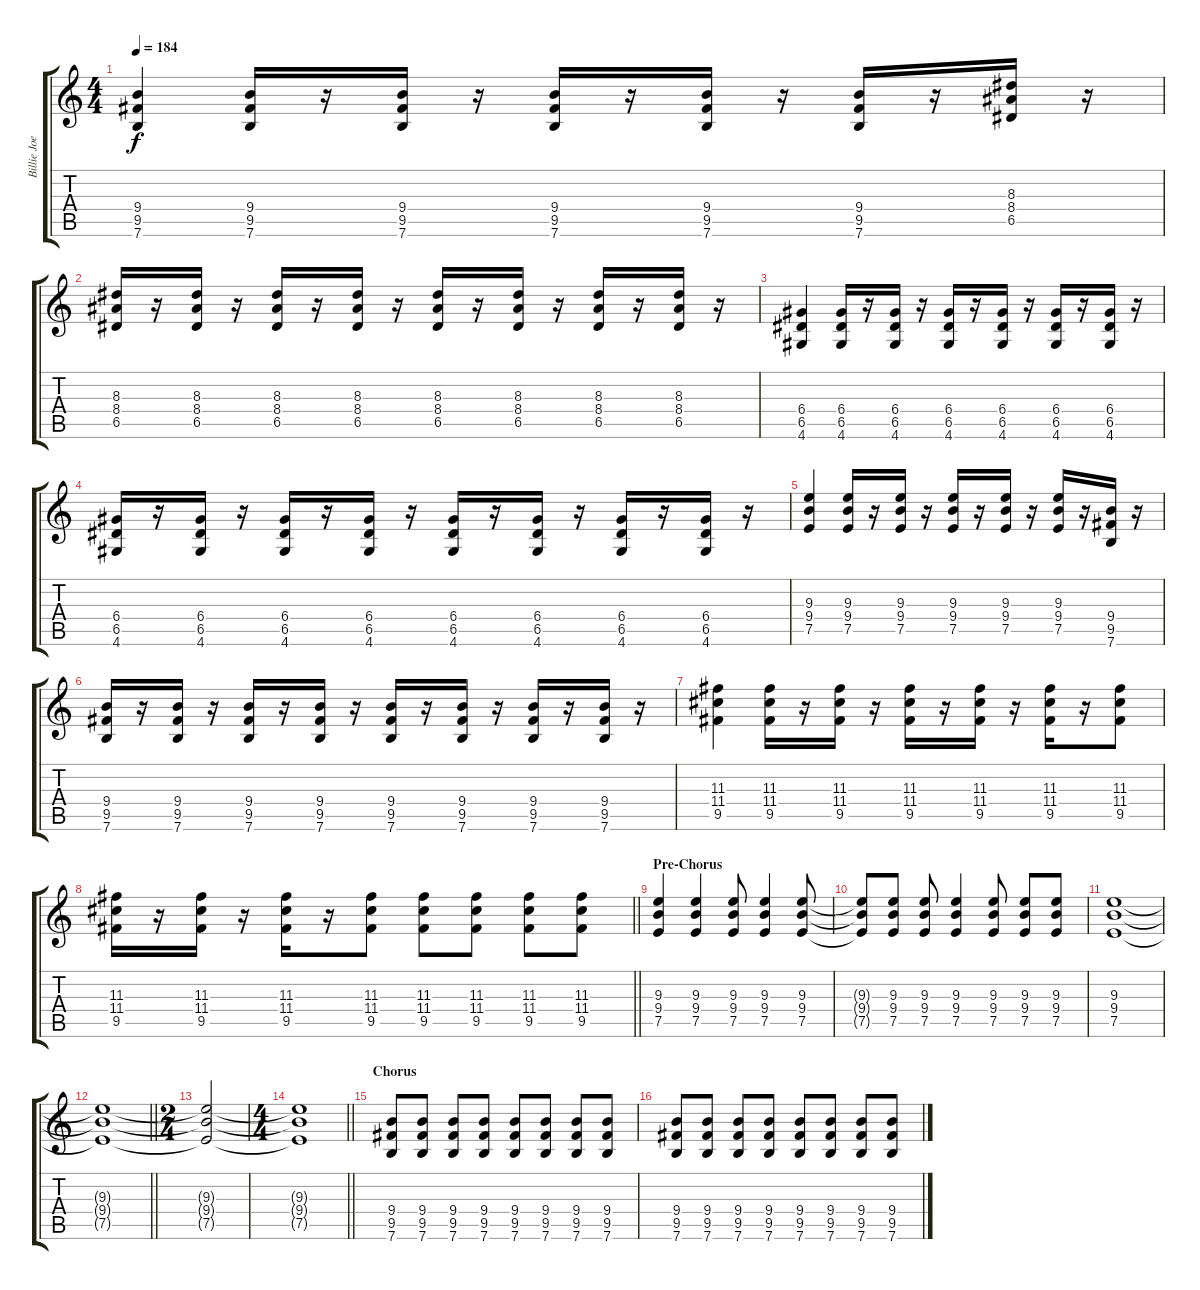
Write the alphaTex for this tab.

\track ("Billie Joe Armstrong - Guitar" "Billie Joe") {instrument distortionguitar}
\staff {score tabs}
\tuning (E4 B3 G3 D3 A2 E2) {hide}
\ts (4 4)
\tempo 184
\clef g2
\ks c
(9.4 9.5 7.6).4{dy f} (9.4 9.5 7.6).16 r.16 (9.4 9.5 7.6).16 r.16 (9.4 9.5 7.6).16 r.16 (9.4 9.5 7.6).16 r.16 (9.4 9.5 7.6).16 r.16 (8.3 8.4 6.5).16 r.16 |
(8.3 8.4 6.5).16 r.16 (8.3 8.4 6.5).16 r.16 (8.3 8.4 6.5).16 r.16 (8.3 8.4 6.5).16 r.16 (8.3 8.4 6.5).16 r.16 (8.3 8.4 6.5).16 r.16 (8.3 8.4 6.5).16 r.16 (8.3 8.4 6.5).16 r.16 |
(6.4 6.5 4.6).4 (6.4 6.5 4.6).16 r.16 (6.4 6.5 4.6).16 r.16 (6.4 6.5 4.6).16 r.16 (6.4 6.5 4.6).16 r.16 (6.4 6.5 4.6).16 r.16 (6.4 6.5 4.6).16 r.16 |
(6.4 6.5 4.6).16 r.16 (6.4 6.5 4.6).16 r.16 (6.4 6.5 4.6).16 r.16 (6.4 6.5 4.6).16 r.16 (6.4 6.5 4.6).16 r.16 (6.4 6.5 4.6).16 r.16 (6.4 6.5 4.6).16 r.16 (6.4 6.5 4.6).16 r.16 |
(9.3 9.4 7.5).4 (9.3 9.4 7.5).16 r.16 (9.3 9.4 7.5).16 r.16 (9.3 9.4 7.5).16 r.16 (9.3 9.4 7.5).16 r.16 (9.3 9.4 7.5).16 r.16 (9.4 9.5 7.6).16 r.16 |
(9.4 9.5 7.6).16 r.16 (9.4 9.5 7.6).16 r.16 (9.4 9.5 7.6).16 r.16 (9.4 9.5 7.6).16 r.16 (9.4 9.5 7.6).16 r.16 (9.4 9.5 7.6).16 r.16 (9.4 9.5 7.6).16 r.16 (9.4 9.5 7.6).16 r.16 |
(11.3 11.4 9.5).4 (11.3 11.4 9.5).16 r.16 (11.3 11.4 9.5).16 r.16 (11.3 11.4 9.5).16 r.16 (11.3 11.4 9.5).16 r.16 (11.3 11.4 9.5).16 r.16 (11.3 11.4 9.5).8 |
\barLineRight lightlight
(11.3 11.4 9.5).16 r.16 (11.3 11.4 9.5).16 r.16 (11.3 11.4 9.5).16 r.16 (11.3 11.4 9.5).8 (11.3 11.4 9.5).8 (11.3 11.4 9.5).8 (11.3 11.4 9.5).8 (11.3 11.4 9.5).8 |
\section ("" "Pre-Chorus")
(9.3 9.4 7.5).4 (9.3 9.4 7.5).4 (9.3 9.4 7.5).8 (9.3 9.4 7.5).4 (9.3 9.4 7.5).8 |
(9.3{t} 9.4{t} 7.5{t}).8 (9.3 9.4 7.5).8 (9.3 9.4 7.5).8 (9.3 9.4 7.5).4 (9.3 9.4 7.5).8 (9.3 9.4 7.5).8 (9.3 9.4 7.5).8 |
(9.3 9.4 7.5).1{volume 0} |
\barLineRight lightlight
(9.3{t} 9.4{t} 7.5{t}).1 |
\ts (2 4)
(9.3{t} 9.4{t} 7.5{t}).2 |
\ts (4 4)
\barLineRight lightlight
(9.3{t} 9.4{t} 7.5{t}).1 |
\section ("" "Chorus")
(9.4 9.5 7.6).8{volume 11} (9.4 9.5 7.6).8 (9.4 9.5 7.6).8 (9.4 9.5 7.6).8 (9.4 9.5 7.6).8 (9.4 9.5 7.6).8 (9.4 9.5 7.6).8 (9.4 9.5 7.6).8 |
(9.4 9.5 7.6).8 (9.4 9.5 7.6).8 (9.4 9.5 7.6).8 (9.4 9.5 7.6).8 (9.4 9.5 7.6).8 (9.4 9.5 7.6).8 (9.4 9.5 7.6).8 (9.4 9.5 7.6).8
